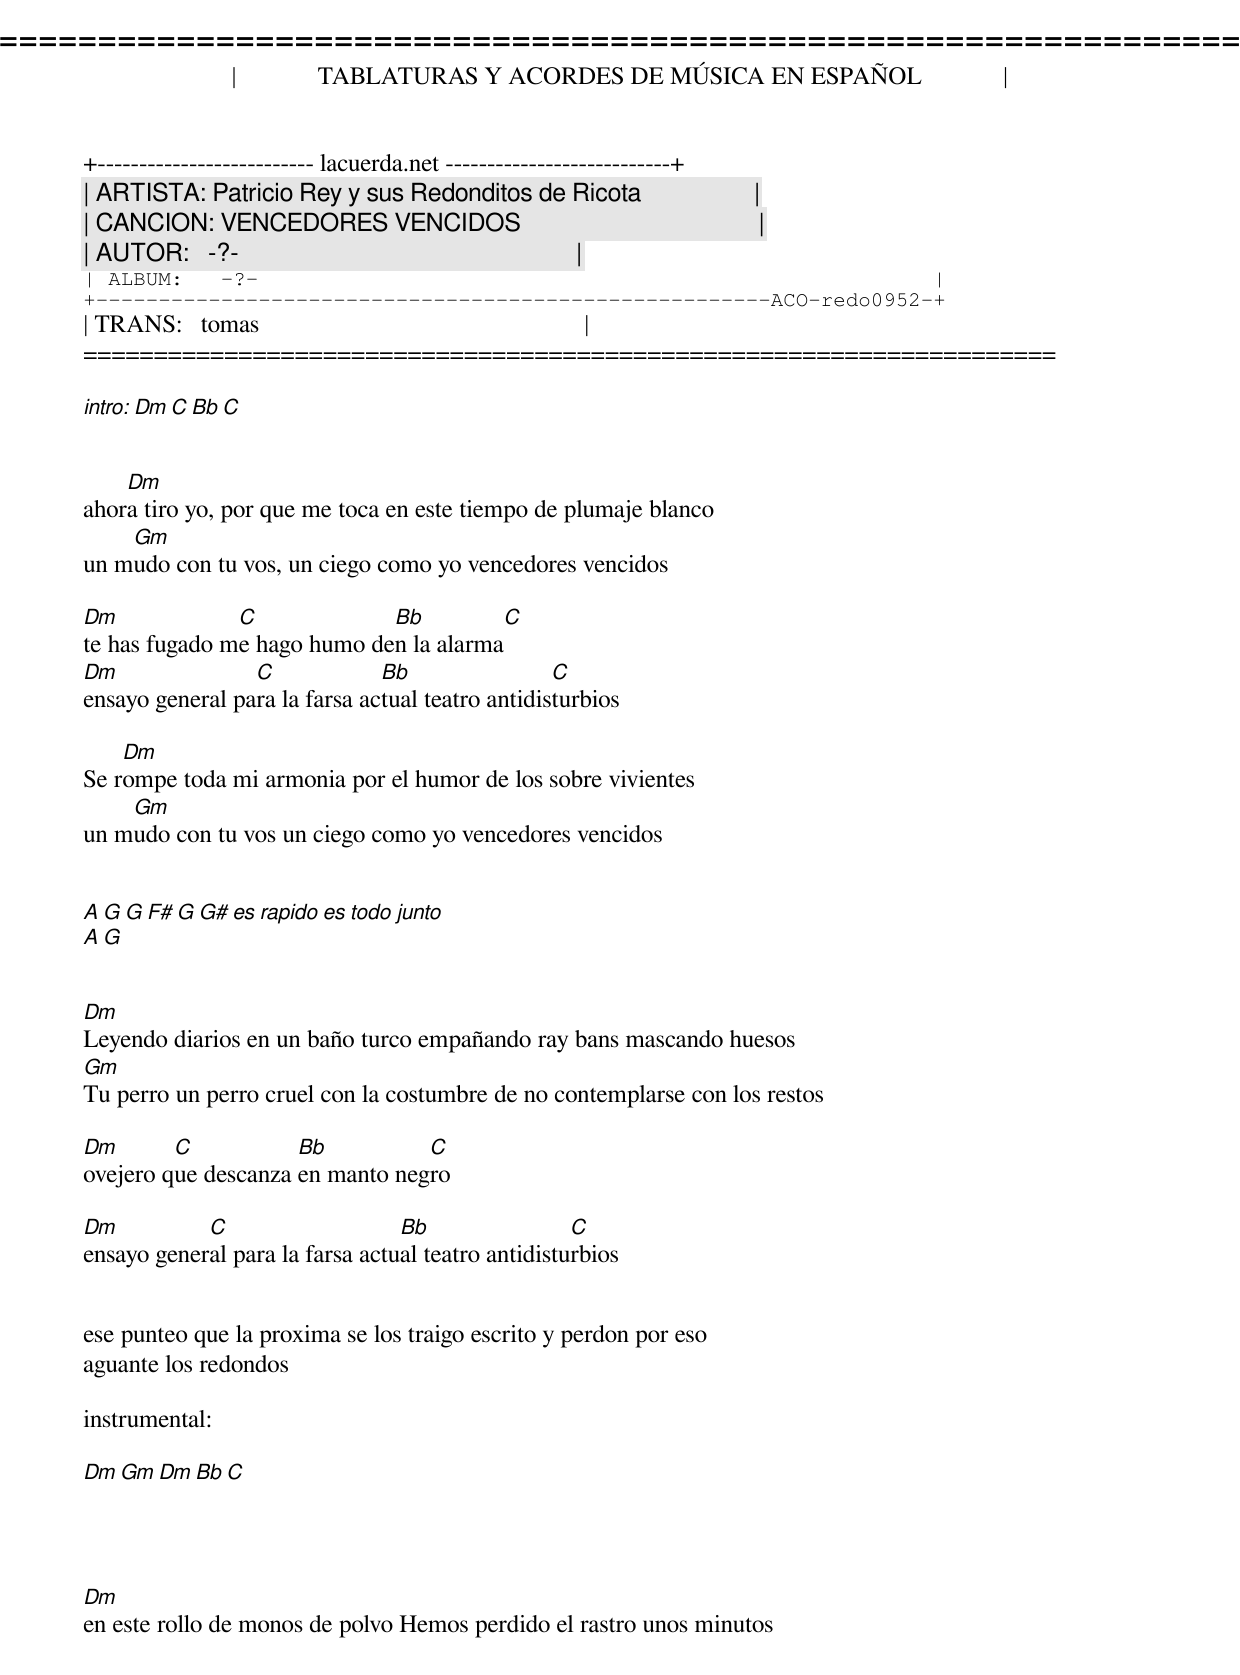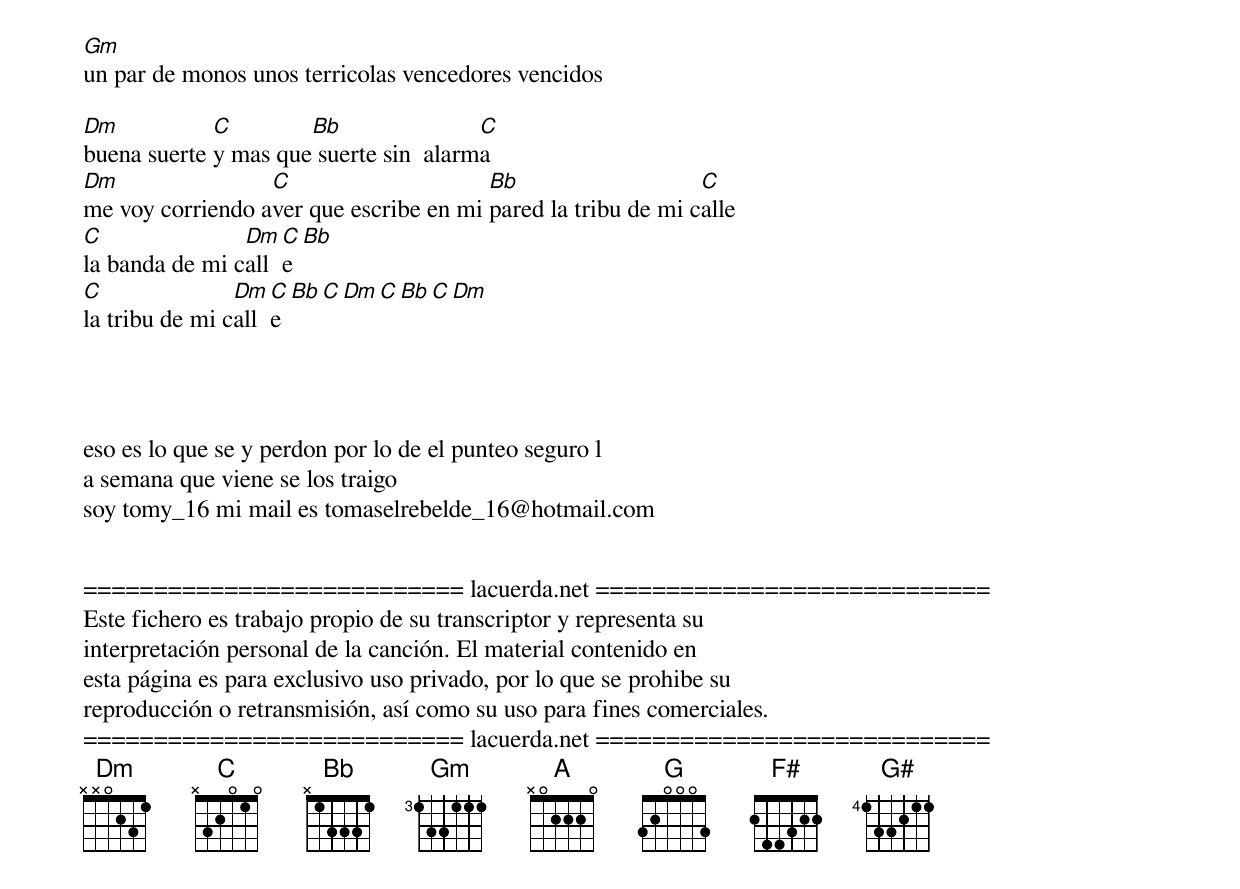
=====================================================================
|             TABLATURAS Y ACORDES DE MÚSICA EN ESPAÑOL             |
+-------------------------- lacuerda.net ---------------------------+
| ARTISTA: Patricio Rey y sus Redonditos de Ricota                  |
| CANCION: VENCEDORES VENCIDOS                                      |
| AUTOR:   -?-                                                      |
| ALBUM:   -?-                                                      |
+------------------------------------------------------ACO-redo0952-+
| TRANS:   tomas                                                    |
=====================================================================

intro: Dm  C   Bb C


    Dm
ahora tiro yo, por que me toca en este tiempo de plumaje blanco
    Gm
un mudo con tu vos, un ciego como yo vencedores vencidos

Dm             C             Bb         C
te has fugado me hago humo den la alarma
Dm               C             Bb                 C
ensayo general para la farsa actual teatro antidisturbios

    Dm
Se rompe toda mi armonia por el humor de los sobre vivientes
    Gm
un mudo con tu vos un ciego como yo vencedores vencidos


A    G    G F# G G# es rapido es todo junto
A    G


Dm
Leyendo diarios en un baño turco empañando ray bans mascando huesos
Gm
Tu perro un perro cruel con la costumbre de no contemplarse con los restos

Dm       C           Bb          C
ovejero que descanza en manto negro

Dm          C                    Bb                 C
ensayo general para la farsa actual teatro antidisturbios


ese punteo que la proxima se los traigo escrito y perdon por eso
aguante los redondos

instrumental:

Dm   Gm   Dm  Bb  C




Dm
en este rollo de monos de polvo Hemos perdido el rastro unos minutos
Gm
un par de monos unos terricolas vencedores vencidos

Dm           C        Bb                C
buena suerte y mas que suerte sin  alarma
Dm                C                     Bb                    C
me voy corriendo aver que escribe en mi pared la tribu de mi calle
C               Dm C Bb
la banda de mi calle
C               Dm C Bb C Dm C Bb C Dm
la tribu de mi calle




eso es lo que se y perdon por lo de el punteo seguro l
a semana que viene se los traigo
soy tomy_16 mi mail es tomaselrebelde_16@hotmail.com


=========================== lacuerda.net ============================
Este fichero es trabajo propio de su transcriptor y representa su
interpretación personal de la canción. El material contenido en
esta página es para exclusivo uso privado, por lo que se prohibe su
reproducción o retransmisión, así como su uso para fines comerciales.
=========================== lacuerda.net ============================
